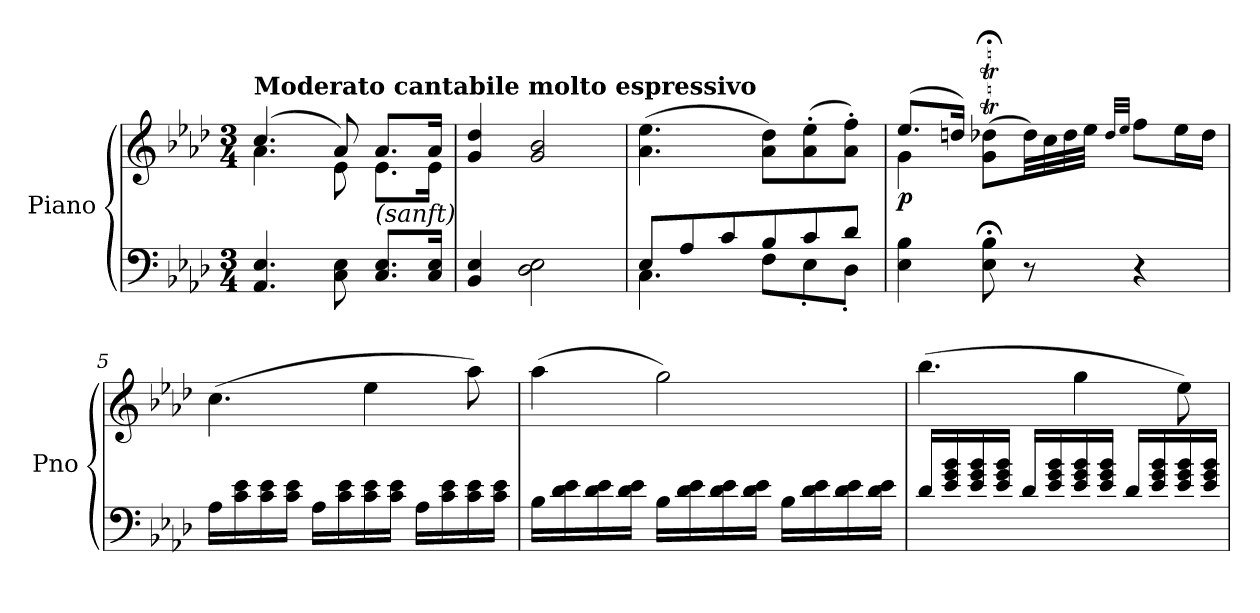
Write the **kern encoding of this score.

**kern	**kern	**dynam
*part1	*part1	*part1
*staff2	*staff1	*staff1/2
*I"Piano	*	*
*I'Pno	*	*
*clefF4	*clefG2	*
*k[b-e-a-d-]	*k[b-e-a-d-]	*
*M3/4	*M3/4	*
=1	=1	=1
*	*^	*
!	!LO:TX:a:B:t=Moderato cantabile molto espressivo	!	!
!	!	!	!LO:DY:b
4.AA-/ 4.E-/	(>4.cc/	4.a-\	other-dynamics
8C\ 8E-\	8a-/)	8e-\	.
!LO:TX:a:i:t=(sanft)	!	!	!
8.C/ 8.E-/L	8.a-/L	8.e-\L	.
16C/ 16E-/Jk	16a-/Jk	16e-\Jk	.
*	*v	*v	*
=2	=2	=2
4BB-/ 4E-/	4g/ 4dd-/	.
2D-\ 2E-\	2g/ 2b-/	.
=3	=3	=3
*^	*	*
8E-/L	4.C\	(>4.a-\ 4.ee-\	.
8A-/	.	.	.
8c/	.	.	.
8B-/	8F\L	8a-\ 8dd-\L)	.
8c/	8E-'\	(>8a-\' 8ee-\'	.
8d-/J	8D-'\J	8a-\' 8ff\'J)	.
=4	=4	=4	=4
*	*	*^	*
!	!	!	!	!LO:DY:b
*v	*v	*	*	*
4E-\ 4B-\	(>8.ee-/L	4g\	p
.	16ddn/Jk)	.	.
8E-\; 8B-\;	(>8g\;<T 8dd-X\;<TL	2ryy	.
8r	32dd-\LL)	.	.
.	32cc\	.	.
.	32dd-\	.	.
.	32ee-\JJJ	.	.
.	32qdd-/LLL	.	.
.	32qee-/JJJ	.	.
4r	8ff\L	.	.
.	16ee-\L	.	.
.	16dd-\JJ	.	.
*	*v	*v	*
=5	=5	=5
16A-\LL	(>4.cc\	.
16c\ 16e-\	.	.
16c\ 16e-\	.	.
16c\ 16e-\JJ	.	.
16A-\LL	.	.
16c\ 16e-\	.	.
16c\ 16e-\	4ee-\	.
16c\ 16e-\JJ	.	.
16A-\LL	.	.
16c\ 16e-\	.	.
16c\ 16e-\	8aa-\)	.
16c\ 16e-\JJ	.	.
!!LO:LB:g=z
=6	=6	=6
16B-\LL	(>4aa-\	.
16d-\ 16e-\	.	.
16d-\ 16e-\	.	.
16d-\ 16e-\JJ	.	.
16B-\LL	2gg\)	.
16d-\ 16e-\	.	.
16d-\ 16e-\	.	.
16d-\ 16e-\JJ	.	.
16B-\LL	.	.
16d-\ 16e-\	.	.
16d-\ 16e-\	.	.
16d-\ 16e-\JJ	.	.
=7	=7	=7
16d-/LL	(>4.bb-\	.
16e-/ 16g/ 16b-/	.	.
16e-/ 16g/ 16b-/	.	.
16e-/ 16g/ 16b-/JJ	.	.
16d-/LL	.	.
16e-/ 16g/ 16b-/	.	.
16e-/ 16g/ 16b-/	4gg\	.
16e-/ 16g/ 16b-/JJ	.	.
16d-/LL	.	.
16e-/ 16g/ 16b-/	.	.
16e-/ 16g/ 16b-/	8ee-\)	.
16e-/ 16g/ 16b-/JJ	.	.
=	=	=
*-	*-	*-
